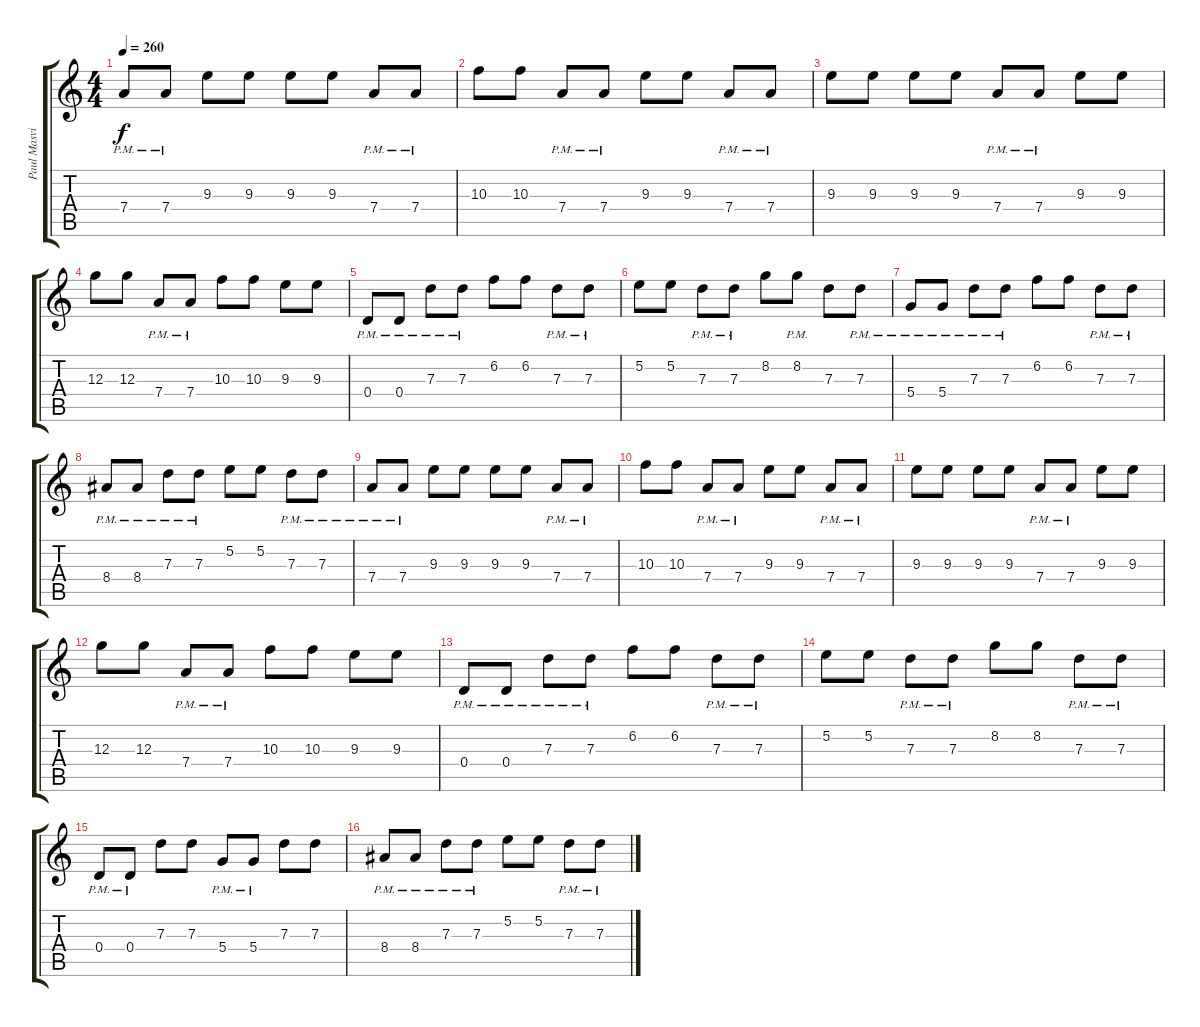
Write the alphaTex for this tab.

\track ("Paul Masvidal" "Paul Masvi") {instrument distortionguitar}
\staff {score tabs}
\tuning (E4 B3 G3 D3 A2 E2) {hide}
\ts (4 4)
\tempo 260
\clef g2
\ks c
7.4{pm}.8{dy f volume 1} 7.4{pm}.8 9.3.8 9.3.8 9.3.8 9.3.8 7.4{pm}.8 7.4{pm}.8 |
10.3.8 10.3.8 7.4{pm}.8 7.4{pm}.8 9.3.8 9.3.8 7.4{pm}.8 7.4{pm}.8 |
9.3.8 9.3.8 9.3.8 9.3.8 7.4{pm}.8 7.4{pm}.8 9.3.8 9.3.8 |
12.3.8 12.3.8 7.4{pm}.8 7.4{pm}.8 10.3.8 10.3.8 9.3.8 9.3.8 |
0.4{pm}.8{volume 0} 0.4{pm}.8 7.3{pm}.8 7.3{pm}.8 6.2.8 6.2.8 7.3{pm}.8 7.3{pm}.8 |
5.2.8 5.2.8 7.3{pm}.8 7.3{pm}.8 8.2.8 8.2{pm}.8 7.3.8 7.3{pm}.8 |
5.4{pm}.8 5.4{pm}.8 7.3{pm}.8 7.3{pm}.8 6.2.8 6.2.8 7.3{pm}.8 7.3{pm}.8 |
8.4{pm}.8 8.4{pm}.8 7.3{pm}.8 7.3{pm}.8 5.2.8 5.2.8 7.3{pm}.8 7.3{pm}.8 |
7.4{pm}.8 7.4{pm}.8 9.3.8 9.3.8 9.3.8 9.3.8 7.4{pm}.8 7.4{pm}.8 |
10.3.8 10.3.8 7.4{pm}.8 7.4{pm}.8 9.3.8 9.3.8 7.4{pm}.8 7.4{pm}.8 |
9.3.8 9.3.8 9.3.8 9.3.8 7.4{pm}.8 7.4{pm}.8 9.3.8 9.3.8 |
12.3.8 12.3.8 7.4{pm}.8 7.4{pm}.8 10.3.8 10.3.8 9.3.8 9.3.8 |
0.4{pm}.8 0.4{pm}.8 7.3{pm}.8 7.3{pm}.8 6.2.8 6.2.8 7.3{pm}.8 7.3{pm}.8 |
5.2.8 5.2.8 7.3{pm}.8 7.3{pm}.8 8.2.8 8.2.8 7.3{pm}.8 7.3{pm}.8 |
0.4{pm}.8 0.4{pm}.8 7.3.8 7.3.8 5.4{pm}.8 5.4{pm}.8 7.3.8 7.3.8 |
8.4{pm}.8 8.4{pm}.8 7.3{pm}.8 7.3{pm}.8 5.2.8 5.2.8 7.3{pm}.8 7.3{pm}.8
